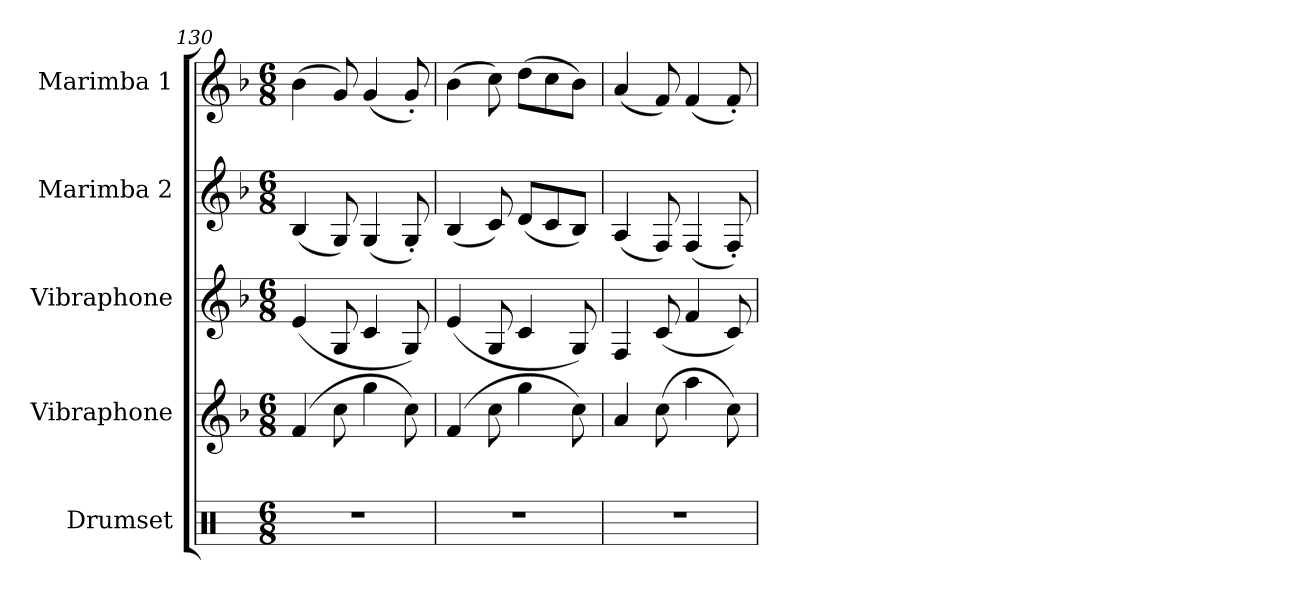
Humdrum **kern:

**kern	**kern	**kern	**kern	**kern
*part5	*part4	*part3	*part2	*part1
*staff5	*staff4	*staff3	*staff2	*staff1
*I"Drumset	*I"Vibraphone	*I"Vibraphone	*I"Marimba 2	*I"Marimba 1
*I'Drs.	*I'Vib.	*I'Vib.	*I'Mrm. 2	*I'Mrm. 1
*clefX	*clefG2	*clefG2	*clefG2	*clefG2
*k[]	*k[b-]	*k[b-]	*k[b-]	*k[b-]
*M6/8	*M6/8	*M6/8	*M6/8	*M6/8
=130	=130	=130	=130	=130
2.r	(4f/	(4e/	(4B-/	(4b-\
.	8cc\	8G/	8G/)	8g/)
.	4gg\	4c/	(4G/	(4g/
.	8cc\)	8G/)	8G'/)	8g'/)
!!LO:PB:g=z
=131	=131	=131	=131	=131
2.r	(4f/	(4e/	(4B-/	(4b-\
.	8cc\	8G/	8c/)	8cc\)
.	4gg\	4c/	(8d/L	(8dd\L
.	.	.	8c/	8cc\
.	8cc\)	8G/)	8B-/J)	8b-\J)
=132	=132	=132	=132	=132
2.r	4a/	4F/	(4A/	(4a/
.	(8cc\	(8c/	8F/)	8f/)
.	4aa\	4f/	(4F/	(4f/
.	8cc\)	8c/)	8F'/)	8f'/)
=	=	=	=	=
*-	*-	*-	*-	*-
